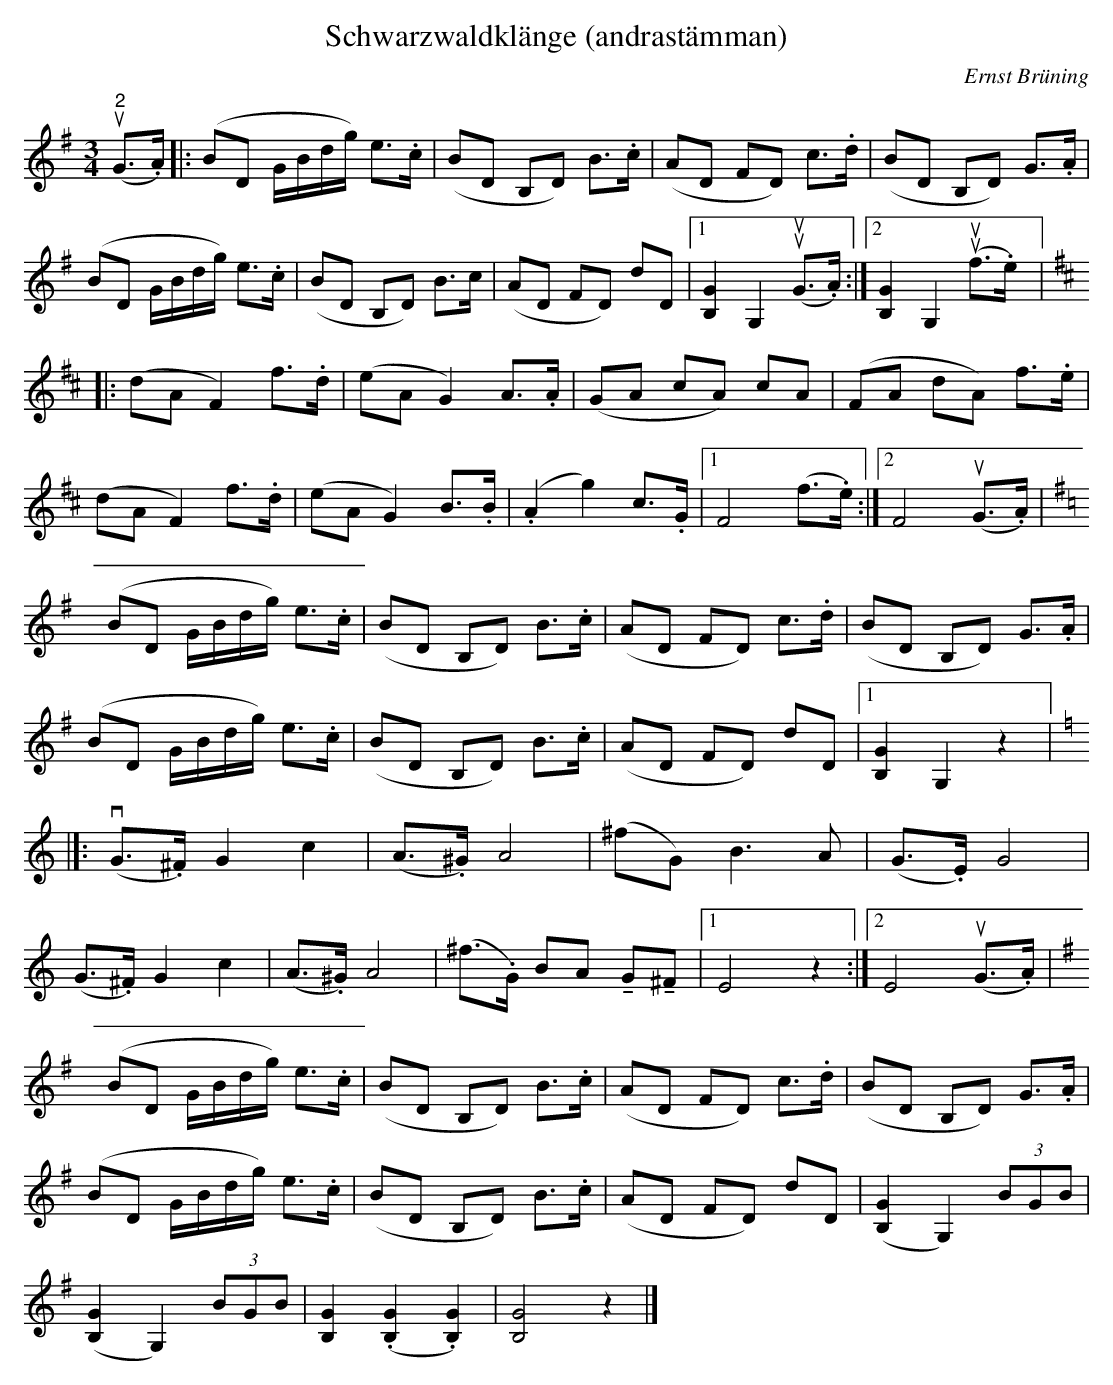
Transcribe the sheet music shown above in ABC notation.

X:1
T:Schwarzwaldklänge (andrastämman)
C:Ernst Brüning
L:1/8
M:3/4
U:t=tenuto
K:G
V:2
"^2"u (G>.A) |: (BD G/B/d/g/) e>.c | (BD B,D) B>.c | (AD FD) c>.d | (BD B,D) G>.A |
(BD G/B/d/g/) e>.c | (BD B,D) B>c | (AD FD) dD |1 [B,G]2 G,2uu (G>.A) :|2 [B,G]2 G,2uu (f>.e) |:
[K:D] (dA F2) f>.d | (eA G2) A>.A | (GA cA) cA | (FA dA) f>.e |
(dA F2) f>.d | (eA G2) B>.B | (.A2 g2) c>.G |1 F4 (f>.e) :|2 F4u (G>.A) |
[K:G] (BD G/B/d/g/) e>.c | (BD B,D) B>.c | (AD FD) c>.d | (BD B,D) G>.A |
(BD G/B/d/g/) e>.c | (BD B,D) B>.c | (AD FD) dD |1 [B,G]2 G,2 z2 |]:
[K:C]v (G>.^F) G2 c2 | (A>.^G) A4 | (^fG) B3 A | (G>.E) G4 |
(G>.^F) G2 c2 | (A>.^G) A4 | (^f>.G) BA tGt^F |1 E4 z2 :|2 E4u (G>.A) |
[K:G] (BD G/B/d/g/) e>.c | (BD B,D) B>.c | (AD FD) c>.d | (BD B,D) G>.A |
(BD G/B/d/g/) e>.c | (BD B,D) B>.c | (AD FD) dD | ([B,G]2 G,2) (3BGB |
([B,G]2 G,2) (3BGB | [B,G]2 (.[B,G]2 .[B,G]2) | [B,G]4 z2 |]
